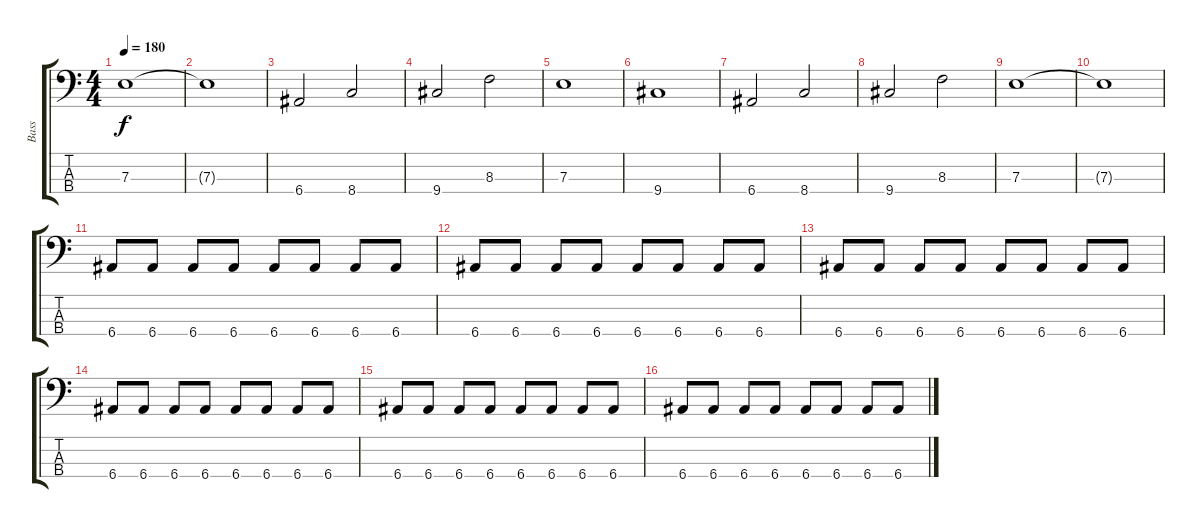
\track ("Bass" "Bass") {instrument electricbasspick}
\staff {score tabs}
\tuning (G2 D2 A1 E1) {hide}
\ts (4 4)
\tempo 180
\clef f4
\ks c
7.3.1{dy f} |
7.3{t}.1 |
6.4.2 8.4.2 |
9.4.2 8.3.2 |
7.3.1 |
9.4.1 |
6.4.2 8.4.2 |
9.4.2 8.3.2 |
7.3.1 |
7.3{t}.1 |
6.4.8 6.4.8 6.4.8 6.4.8 6.4.8 6.4.8 6.4.8 6.4.8 |
6.4.8 6.4.8 6.4.8 6.4.8 6.4.8 6.4.8 6.4.8 6.4.8 |
6.4.8 6.4.8 6.4.8 6.4.8 6.4.8 6.4.8 6.4.8 6.4.8 |
6.4.8 6.4.8 6.4.8 6.4.8 6.4.8 6.4.8 6.4.8 6.4.8 |
6.4.8 6.4.8 6.4.8 6.4.8 6.4.8 6.4.8 6.4.8 6.4.8 |
6.4.8 6.4.8 6.4.8 6.4.8 6.4.8 6.4.8 6.4.8 6.4.8
